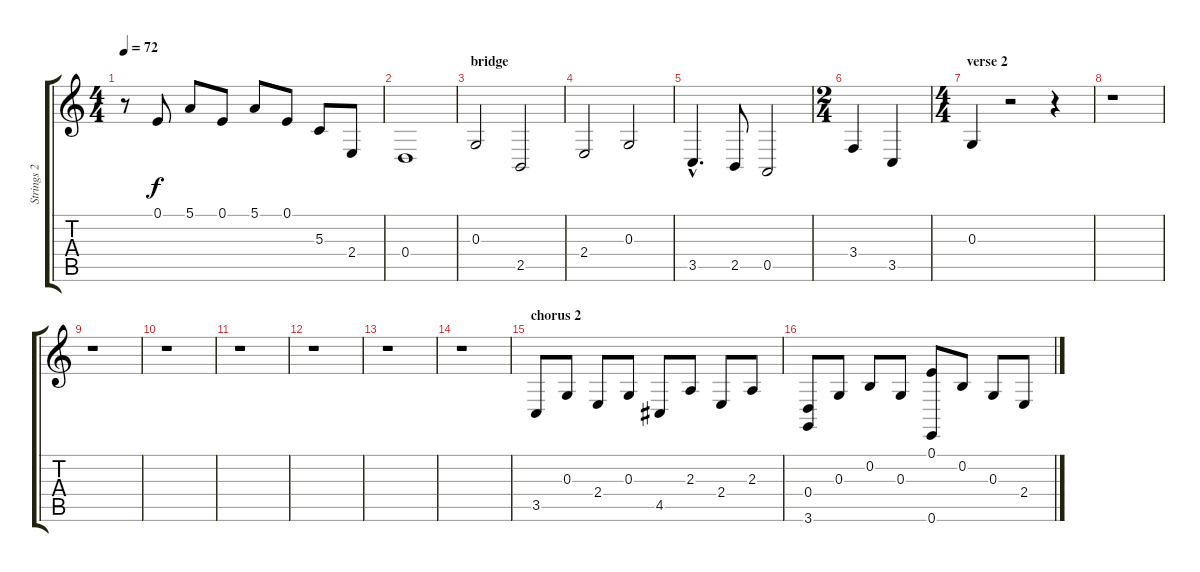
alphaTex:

\track ("Strings 2 (May)" "Strings 2 ") {instrument stringensemble1}
\staff {score tabs}
\tuning (E4 B3 G3 D3 A2 E2) {hide}
\ts (4 4)
\tempo 72
\clef g2
\ks c
r.8{dy f} 0.1.8 5.1.8 0.1.8 5.1.8 0.1.8 5.3.8 2.4.8 |
0.4.1 |
\section ("" "bridge")
0.3.2 2.5.2 |
2.4.2 0.3.2 |
3.5{hac}.4{d} 2.5.8 0.5.2 |
\ts (2 4)
3.4.4 3.5.4 |
\ts (4 4)
\section ("" "verse 2")
0.3.4 r.2 r.4 |
r.1 |
r.1 |
r.1 |
r.1 |
r.1 |
r.1 |
r.1 |
\section ("" "chorus 2")
3.5.8 0.3.8 2.4.8 0.3.8 4.5.8 2.3.8 2.4.8 2.3.8 |
(0.4 3.6).8 0.3.8 0.2.8 0.3.8 (0.1 0.6).8 0.2.8 0.3.8 2.4.8
